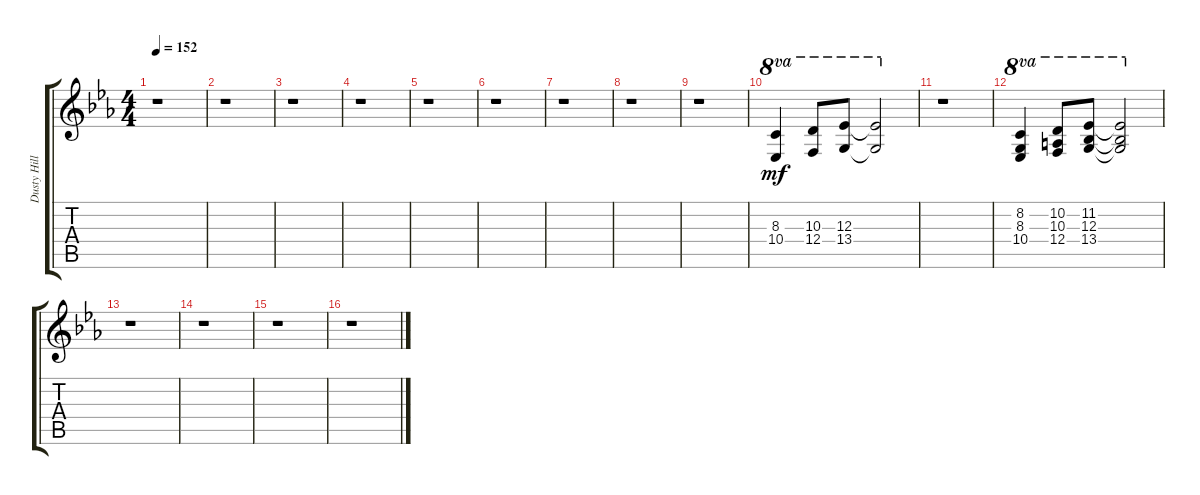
\track ("Dusty Hill-Synth arr for gtr." "Dusty Hill") {instrument synthstrings1}
\staff {score tabs}
\tuning (E4 B3 G3 D4 A3 E3) {hide}
\ts (4 4)
\tempo 152
\clef g2
\ks eb
r.1{dy mf} |
r.1 |
r.1 |
r.1 |
r.1 |
r.1 |
r.1 |
r.1 |
r.1 |
(8.3 10.4).4{ot 8va} (10.3 12.4).8{ot 8va} (12.3 13.4).8{ot 8va} (12.3{t} 13.4{t}).2{ot 8va} |
r.1 |
(8.2 8.3 10.4).4{ot 8va} (10.2 10.3 12.4).8{ot 8va} (11.2 12.3 13.4).8{ot 8va} (11.2{t} 12.3{t} 13.4{t}).2{ot 8va} |
r.1 |
r.1 |
r.1 |
r.1
